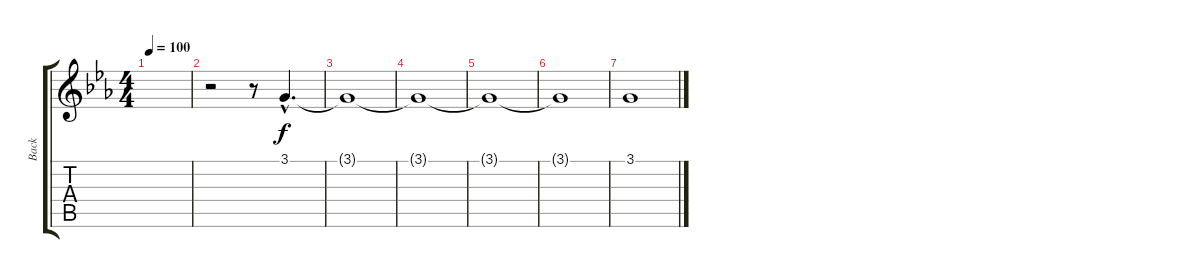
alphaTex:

\track ("Back" "Back") {instrument synthvoice}
\staff {score tabs}
\tuning (E4 B3 G3 D3 A2 E2) {hide}
\ts (4 4)
\tempo 100
\clef g2
\ks eb
|
r.2 r.8 3.1{hac}.4{d} |
3.1{t}.1 |
3.1{t}.1 |
3.1{t}.1 |
3.1{t}.1 |
3.1.1
